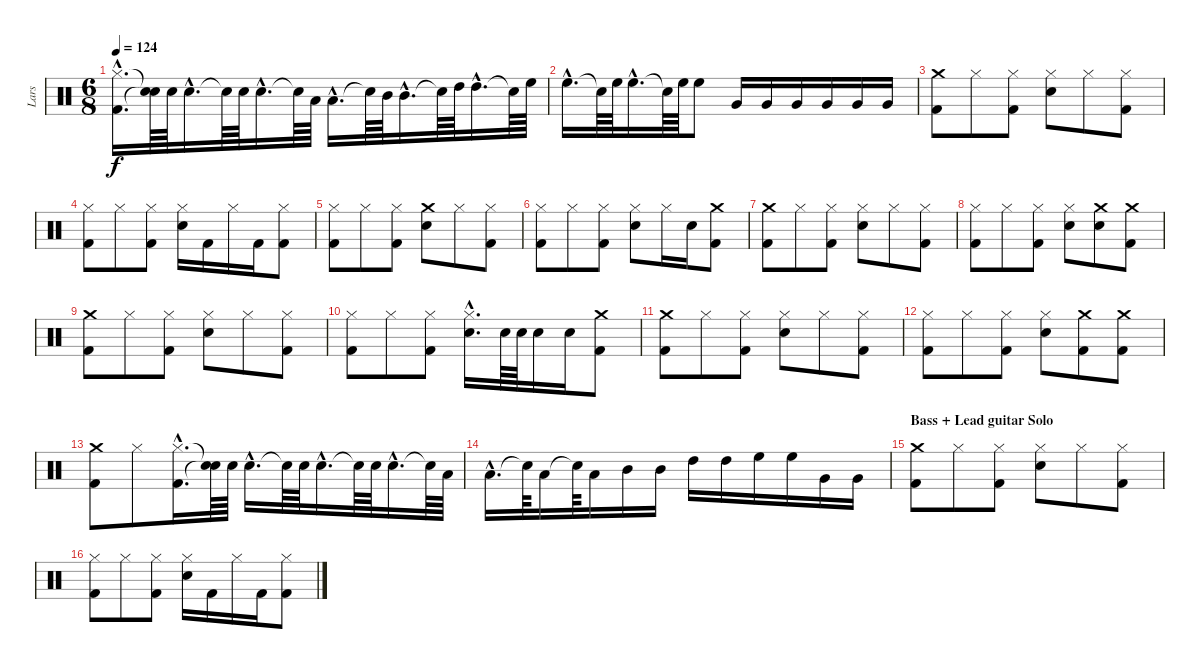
\track ("Lars" "Lars") {instrument percussion}
\staff {score}
\articulation defaults
\ts (6 8)
\tempo 124
\clef neutral
\ks c
("Kick (hit) 2"{hac} "Hi-Hat (closed)"{hac}).16{d dy f} ("Snare (hit)"{t} "Snare (hit)"{t}).64 "Snare (hit) 2".64 "Snare (hit) 2"{hac}.16{d} "Snare (hit)"{t}.64 "Snare (hit) 2".64 "Snare (hit) 2"{hac}.16{d} "Snare (hit)"{t}.64 "Low Tom (hit)".64 "Low Tom (hit)"{hac}.16{d} "Snare (hit)"{t}.64 "Mid Tom (hit)".64 "Mid Tom (hit)"{hac}.16{d} "Snare (hit)"{t}.64 "High Tom (hit)".64 "High Tom (hit)"{hac}.16{d} "Snare (hit)"{t}.64 "High Floor Tom (hit)".64 |
"High Floor Tom (hit)"{hac}.16{d} "Snare (hit)"{t}.64 "High Floor Tom (hit)".64 "High Floor Tom (hit)"{hac}.16{d} "Snare (hit)"{t}.64 "High Floor Tom (hit)".64 "High Floor Tom (hit)".8 "Very Low Tom (hit)".16 "Very Low Tom (hit)".16 "Very Low Tom (hit)".16 "Very Low Tom (hit)".16 "Very Low Tom (hit)".16 "Very Low Tom (hit)".16 |
("Kick (hit) 2" "Crash medium (hit)").8 "Hi-Hat (closed)".8 ("Kick (hit) 2" "Hi-Hat (closed)").8 ("Snare (hit) 2" "Hi-Hat (closed)").8 "Hi-Hat (closed)".8 ("Kick (hit) 2" "Hi-Hat (closed)").8 |
("Hi-Hat (closed)" "Kick (hit) 2").8 "Hi-Hat (closed)".8 ("Kick (hit) 2" "Hi-Hat (closed)").8 ("Snare (hit) 2" "Hi-Hat (closed)").16 "Kick (hit) 2".16 "Hi-Hat (closed)".16 "Kick (hit) 2".16 ("Kick (hit) 2" "Hi-Hat (closed)").8 |
("Kick (hit) 2" "Hi-Hat (closed)").8 "Hi-Hat (closed)".8 ("Kick (hit) 2" "Hi-Hat (closed)").8 ("Crash medium (hit)" "Snare (hit) 2").8 "Hi-Hat (closed)".8 ("Hi-Hat (closed)" "Kick (hit) 2").8 |
("Kick (hit) 2" "Hi-Hat (closed)").8 "Hi-Hat (closed)".8 ("Kick (hit) 2" "Hi-Hat (closed)").8 ("Hi-Hat (closed)" "Snare (hit) 2").8 "Hi-Hat (closed)".16 "Snare (hit) 2".16 ("Crash medium (hit)" "Kick (hit) 2").8 |
("Kick (hit) 2" "Crash medium (hit)").8 "Hi-Hat (closed)".8 ("Hi-Hat (closed)" "Kick (hit) 2").8 ("Snare (hit) 2" "Hi-Hat (closed)").8 "Hi-Hat (closed)".8 ("Kick (hit) 2" "Hi-Hat (closed)").8 |
("Kick (hit) 2" "Hi-Hat (closed)").8 "Hi-Hat (closed)".8 ("Hi-Hat (closed)" "Kick (hit) 2").8 ("Snare (hit) 2" "Hi-Hat (closed)").8 ("Crash medium (hit)" "Snare (hit) 2").8 ("Crash medium (hit)" "Kick (hit) 2").8 |
("Crash medium (hit)" "Kick (hit) 2").8 "Hi-Hat (closed)".8 ("Kick (hit) 2" "Hi-Hat (closed)").8 ("Hi-Hat (closed)" "Snare (hit) 2").8 "Hi-Hat (closed)".8 ("Kick (hit) 2" "Hi-Hat (closed)").8 |
("Hi-Hat (closed)" "Kick (hit) 2").8 "Hi-Hat (closed)".8 ("Hi-Hat (closed)" "Kick (hit) 2").8 ("Snare (hit) 2"{hac} "Hi-Hat (closed)"{hac}).16{d} "Snare (hit) 2".64 "Snare (hit) 2".64 "Snare (hit) 2".16 "Snare (hit) 2".16 ("Kick (hit) 2" "Crash medium (hit)").8 |
("Crash medium (hit)" "Kick (hit) 2").8 "Hi-Hat (closed)".8 ("Kick (hit) 2" "Hi-Hat (closed)").8 ("Snare (hit) 2" "Hi-Hat (closed)").8 "Hi-Hat (closed)".8 ("Kick (hit) 2" "Hi-Hat (closed)").8 |
("Hi-Hat (closed)" "Kick (hit) 2").8 "Hi-Hat (closed)".8 ("Kick (hit) 2" "Hi-Hat (closed)").8 ("Hi-Hat (closed)" "Snare (hit) 2").8 ("Kick (hit) 2" "Crash medium (hit)").8 ("Kick (hit) 2" "Crash medium (hit)").8 |
("Kick (hit) 2" "Crash medium (hit)").8 "Hi-Hat (closed)".8 ("Kick (hit) 2"{hac} "Hi-Hat (closed)"{hac}).16{d} ("Snare (hit)"{t} "Snare (hit)"{t}).64 "Snare (hit) 2".64 "Snare (hit) 2"{hac}.16{d} "Snare (hit)"{t}.64 "Snare (hit) 2".64 "Snare (hit) 2"{hac}.16{d} "Snare (hit)"{t}.64 "Snare (hit) 2".64 "Snare (hit) 2"{hac}.16{d} "Snare (hit)"{t}.64 "Low Tom (hit)".64 |
"Low Tom (hit)"{hac}.16{d} "Snare (hit)"{t}.64 "Low Tom (hit)".16 "Snare (hit)"{t}.64 "Low Tom (hit)".16 "Mid Tom (hit)".16 "Mid Tom (hit)".16 "High Tom (hit)".16 "High Tom (hit)".16 "High Floor Tom (hit)".16 "High Floor Tom (hit)".16 "Very Low Tom (hit)".16 "Very Low Tom (hit)".16 |
\section ("" "Bass + Lead guitar Solo")
("Kick (hit) 2" "Crash medium (hit)").8 "Hi-Hat (closed)".8 ("Kick (hit) 2" "Hi-Hat (closed)").8 ("Snare (hit) 2" "Hi-Hat (closed)").8 "Hi-Hat (closed)".8 ("Kick (hit) 2" "Hi-Hat (closed)").8 |
("Hi-Hat (closed)" "Kick (hit) 2").8 "Hi-Hat (closed)".8 ("Kick (hit) 2" "Hi-Hat (closed)").8 ("Hi-Hat (closed)" "Snare (hit) 2").16 "Kick (hit) 2".16 "Hi-Hat (closed)".16 "Kick (hit) 2".16 ("Kick (hit) 2" "Hi-Hat (closed)").8
